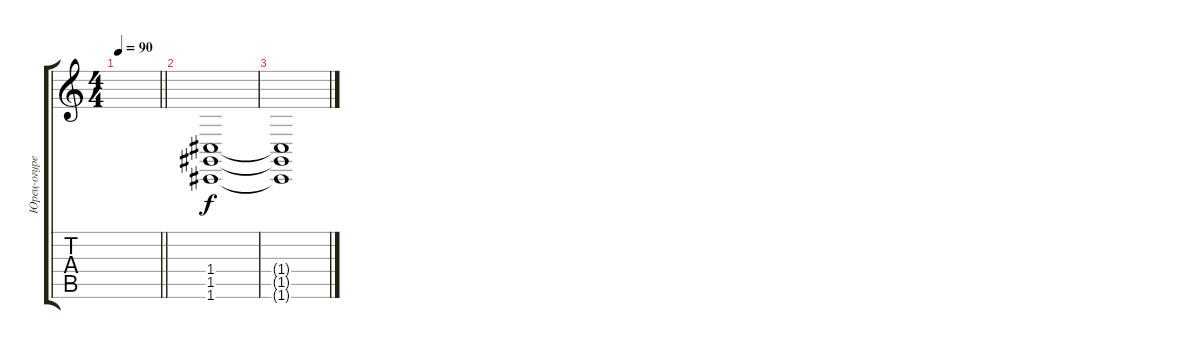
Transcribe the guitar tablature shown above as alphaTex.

\track ("Юрец-огурец" "Юрец-огуре") {instrument acousticgrandpiano}
\staff {score tabs}
\tuning (D4 A3 F3 C3 G2 C2) {hide}
\ts (4 4)
\tempo 90
\clef g2
\barLineRight lightlight
\ks c
|
(1.4 1.5 1.6).1 |
(1.4{t} 1.5{t} 1.6{t}).1
